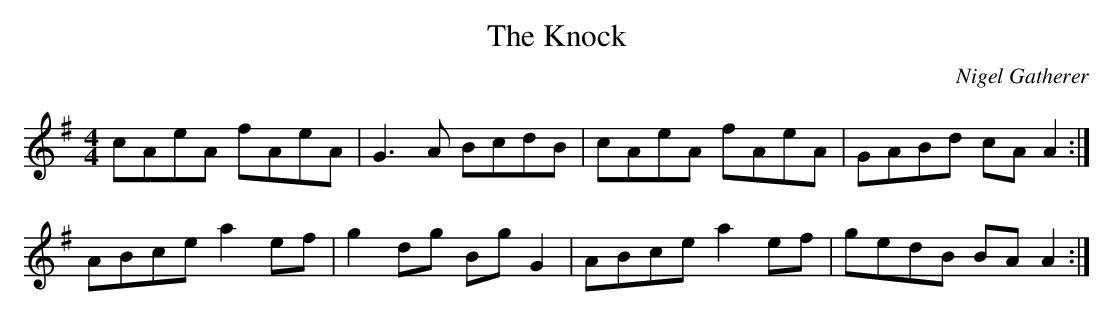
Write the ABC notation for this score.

X:1
T:Knock, The
C:Nigel Gatherer
M:4/4
L:1/8
K:Ador
cAeA fAeA  | G3  A BcdB  | cAeA fAeA  | GABd cA A2  :|
ABce a2 ef | g2 dg Bg G2 | ABce a2 ef | gedB BA A2 :|]
